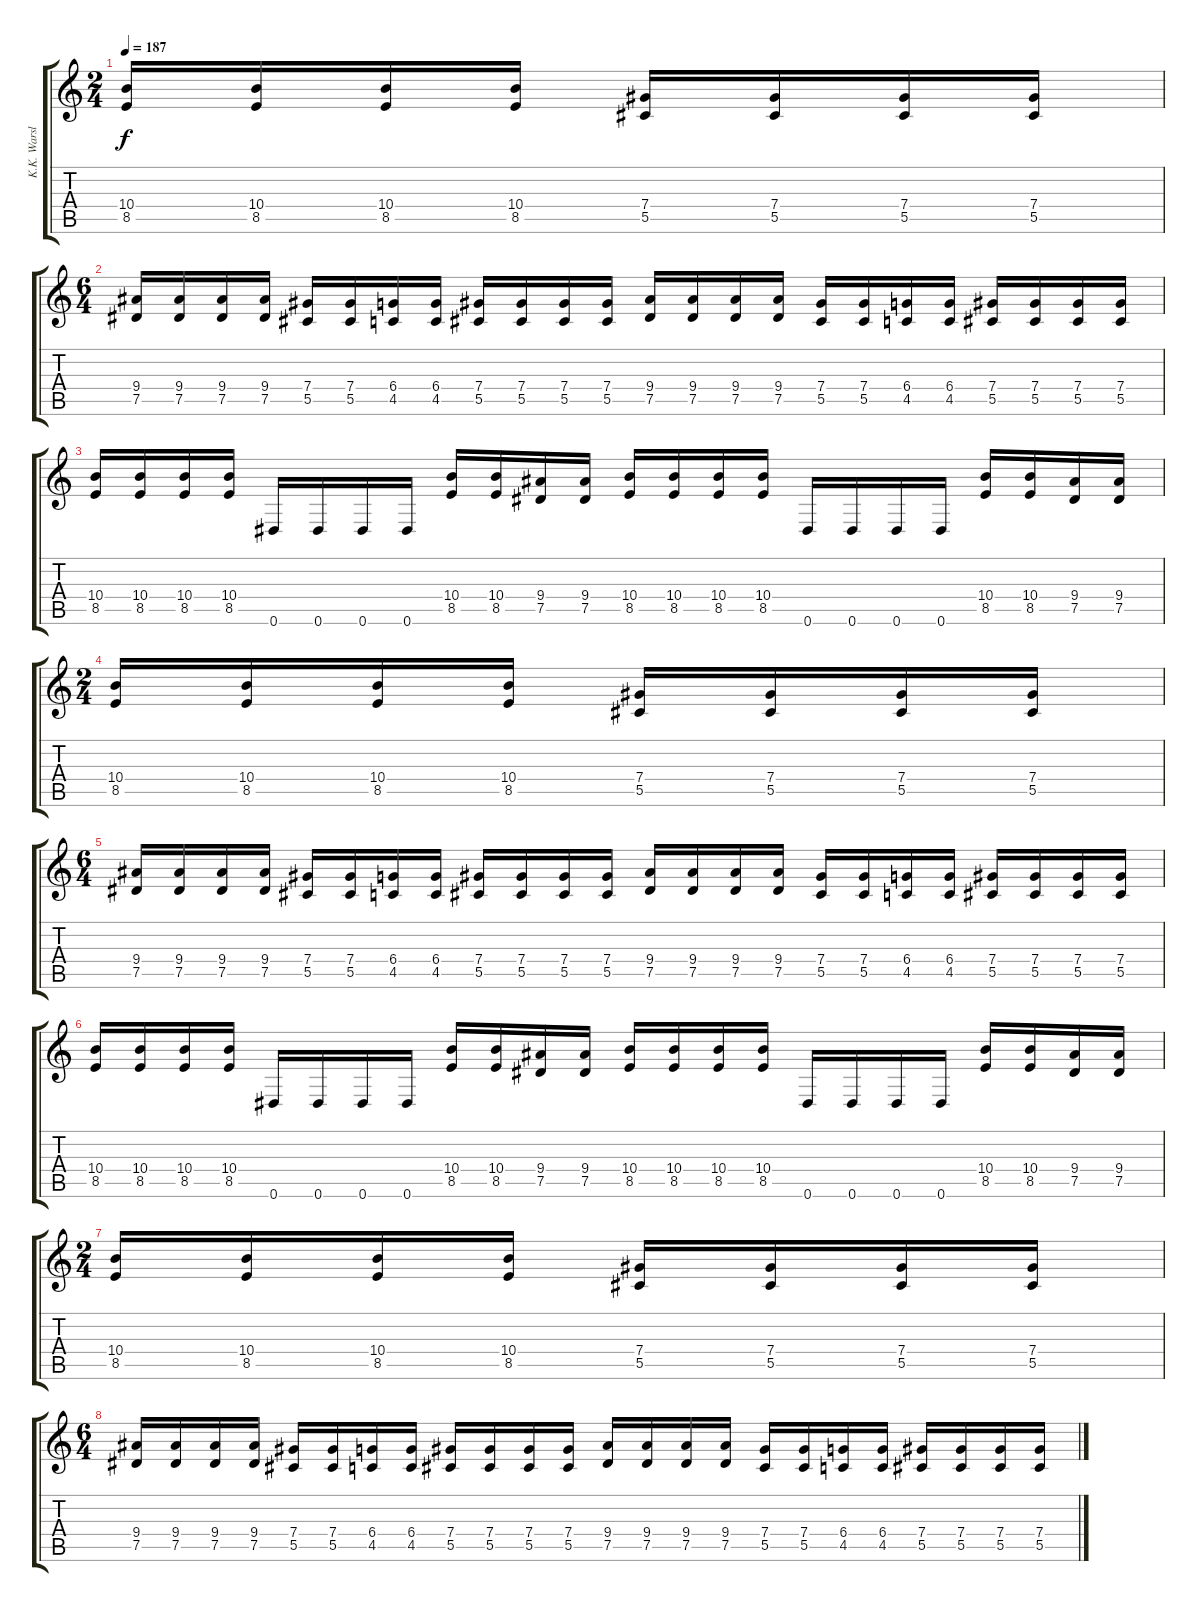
\track ("K.K. Warslut" "K.K. Warsl") {instrument distortionguitar}
\staff {score tabs}
\tuning (Eb4 Bb3 Gb3 Db3 Ab2 Eb2) {hide}
\ts (2 4)
\tempo 187
\clef g2
\ks c
(10.4 8.5).16{dy f} (10.4 8.5).16 (10.4 8.5).16 (10.4 8.5).16 (7.4 5.5).16 (7.4 5.5).16 (7.4 5.5).16 (7.4 5.5).16 |
\ts (6 4)
(9.4 7.5).16 (9.4 7.5).16 (9.4 7.5).16 (9.4 7.5).16 (7.4 5.5).16 (7.4 5.5).16 (6.4 4.5).16 (6.4 4.5).16 (7.4 5.5).16 (7.4 5.5).16 (7.4 5.5).16 (7.4 5.5).16 (9.4 7.5).16 (9.4 7.5).16 (9.4 7.5).16 (9.4 7.5).16 (7.4 5.5).16 (7.4 5.5).16 (6.4 4.5).16 (6.4 4.5).16 (7.4 5.5).16 (7.4 5.5).16 (7.4 5.5).16 (7.4 5.5).16 |
(10.4 8.5).16 (10.4 8.5).16 (10.4 8.5).16 (10.4 8.5).16 0.6.16 0.6.16 0.6.16 0.6.16 (10.4 8.5).16 (10.4 8.5).16 (9.4 7.5).16 (9.4 7.5).16 (10.4 8.5).16 (10.4 8.5).16 (10.4 8.5).16 (10.4 8.5).16 0.6.16 0.6.16 0.6.16 0.6.16 (10.4 8.5).16 (10.4 8.5).16 (9.4 7.5).16 (9.4 7.5).16 |
\ts (2 4)
(10.4 8.5).16 (10.4 8.5).16 (10.4 8.5).16 (10.4 8.5).16 (7.4 5.5).16 (7.4 5.5).16 (7.4 5.5).16 (7.4 5.5).16 |
\ts (6 4)
(9.4 7.5).16 (9.4 7.5).16 (9.4 7.5).16 (9.4 7.5).16 (7.4 5.5).16 (7.4 5.5).16 (6.4 4.5).16 (6.4 4.5).16 (7.4 5.5).16 (7.4 5.5).16 (7.4 5.5).16 (7.4 5.5).16 (9.4 7.5).16 (9.4 7.5).16 (9.4 7.5).16 (9.4 7.5).16 (7.4 5.5).16 (7.4 5.5).16 (6.4 4.5).16 (6.4 4.5).16 (7.4 5.5).16 (7.4 5.5).16 (7.4 5.5).16 (7.4 5.5).16 |
(10.4 8.5).16 (10.4 8.5).16 (10.4 8.5).16 (10.4 8.5).16 0.6.16 0.6.16 0.6.16 0.6.16 (10.4 8.5).16 (10.4 8.5).16 (9.4 7.5).16 (9.4 7.5).16 (10.4 8.5).16 (10.4 8.5).16 (10.4 8.5).16 (10.4 8.5).16 0.6.16 0.6.16 0.6.16 0.6.16 (10.4 8.5).16 (10.4 8.5).16 (9.4 7.5).16 (9.4 7.5).16 |
\ts (2 4)
(10.4 8.5).16 (10.4 8.5).16 (10.4 8.5).16 (10.4 8.5).16 (7.4 5.5).16 (7.4 5.5).16 (7.4 5.5).16 (7.4 5.5).16 |
\ts (6 4)
(9.4 7.5).16 (9.4 7.5).16 (9.4 7.5).16 (9.4 7.5).16 (7.4 5.5).16 (7.4 5.5).16 (6.4 4.5).16 (6.4 4.5).16 (7.4 5.5).16 (7.4 5.5).16 (7.4 5.5).16 (7.4 5.5).16 (9.4 7.5).16 (9.4 7.5).16 (9.4 7.5).16 (9.4 7.5).16 (7.4 5.5).16 (7.4 5.5).16 (6.4 4.5).16 (6.4 4.5).16 (7.4 5.5).16 (7.4 5.5).16 (7.4 5.5).16 (7.4 5.5).16
